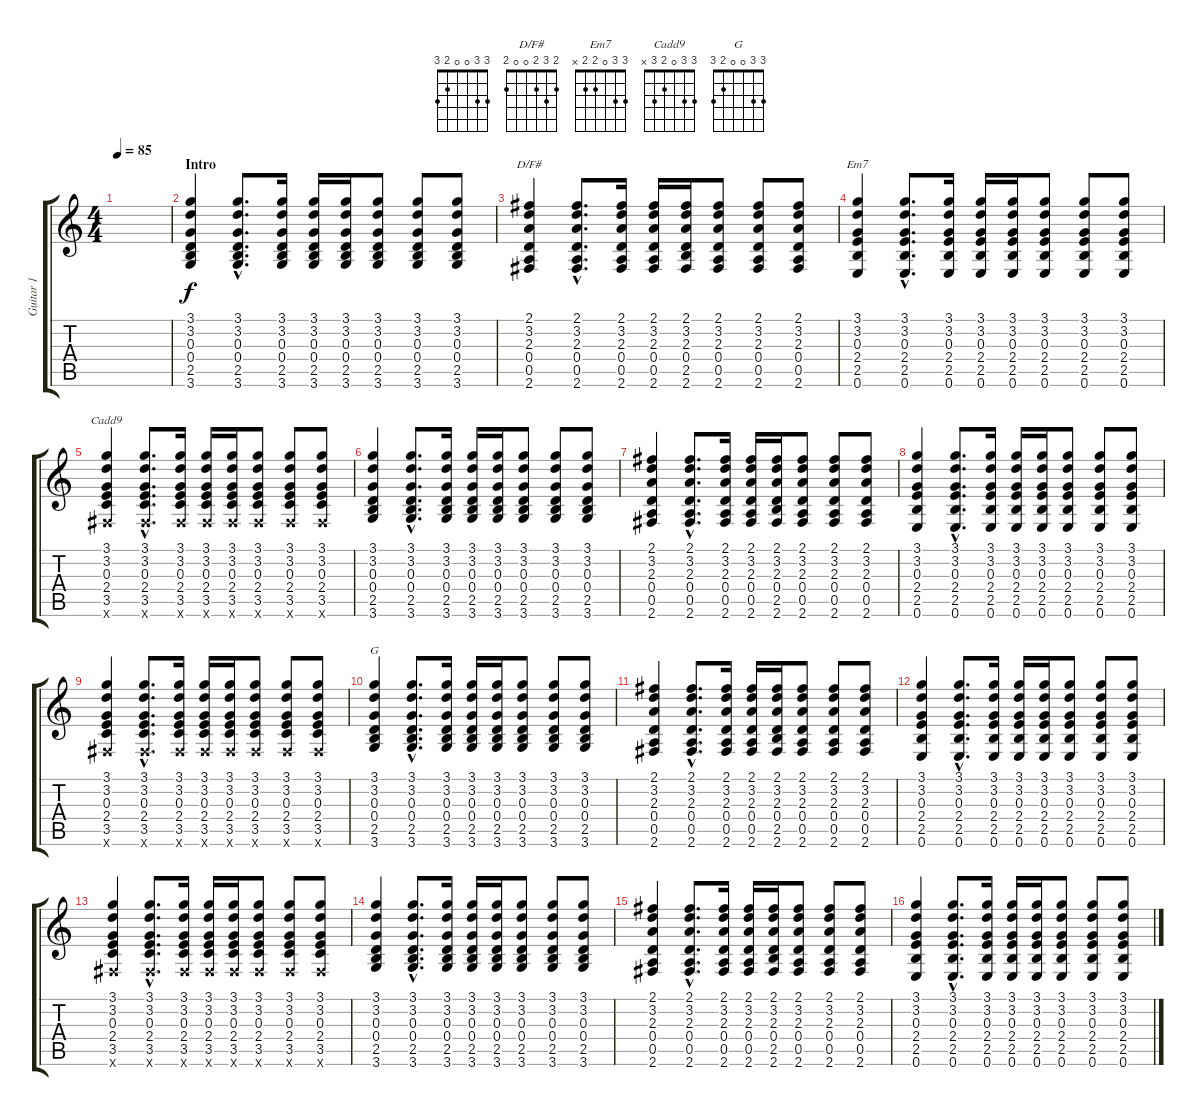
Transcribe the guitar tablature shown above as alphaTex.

\track ("Guitar 1" "Guitar 1") {instrument electricguitarjazz}
\staff {score tabs}
\tuning (E4 B3 G3 D3 A2 E2) {hide}
\chord (" " 3 3 0 0 2 3)
\chord ("D/F#" 2 3 2 0 0 2)
\chord ("Em7" 3 3 0 2 2 x)
\chord ("Cadd9" 3 3 0 2 3 x)
\chord ("G" 3 3 0 0 2 3)
\ts (4 4)
\tempo 85
\clef g2
\ks c
|
\section ("" "Intro")
(3.1 3.2 0.3 0.4 2.5 3.6).4{ch " "} (3.1{hac} 3.2{hac} 0.3{hac} 0.4{hac} 2.5{hac} 3.6{hac}).8{d} (3.1 3.2 0.3 0.4 2.5 3.6).16 (3.1 3.2 0.3 0.4 2.5 3.6).16 (3.1 3.2 0.3 0.4 2.5 3.6).16 (3.1 3.2 0.3 0.4 2.5 3.6).8 (3.1 3.2 0.3 0.4 2.5 3.6).8 (3.1 3.2 0.3 0.4 2.5 3.6).8 |
(2.1 3.2 2.3 0.4 0.5 2.6).4{ch "D/F#"} (2.1{hac} 3.2{hac} 2.3{hac} 0.4{hac} 0.5{hac} 2.6{hac}).8{d} (2.1 3.2 2.3 0.4 0.5 2.6).16 (2.1 3.2 2.3 0.4 0.5 2.6).16 (2.1 3.2 2.3 0.4 2.5 2.6).16 (2.1 3.2 2.3 0.4 0.5 2.6).8 (2.1 3.2 2.3 0.4 0.5 2.6).8 (2.1 3.2 2.3 0.4 0.5 2.6).8 |
(3.1 3.2 0.3 2.4 2.5 0.6).4{ch "Em7"} (3.1{hac} 3.2{hac} 0.3{hac} 2.4{hac} 2.5{hac} 0.6{hac}).8{d} (3.1 3.2 0.3 2.4 2.5 0.6).16 (3.1 3.2 0.3 2.4 2.5 0.6).16 (3.1 3.2 0.3 2.4 2.5 0.6).16 (3.1 3.2 0.3 2.4 2.5 0.6).8 (3.1 3.2 0.3 2.4 2.5 0.6).8 (3.1 3.2 0.3 2.4 2.5 0.6).8 |
(3.1 3.2 0.3 2.4 3.5 2.6{x}).4{ch "Cadd9"} (3.1{hac} 3.2{hac} 0.3{hac} 2.4{hac} 3.5{hac} 2.6{hac x}).8{d} (3.1 3.2 0.3 2.4 3.5 2.6{x}).16 (3.1 3.2 0.3 2.4 3.5 2.6{x}).16 (3.1 3.2 0.3 2.4 3.5 2.6{x}).16 (3.1 3.2 0.3 2.4 3.5 2.6{x}).8 (3.1 3.2 0.3 2.4 3.5 2.6{x}).8 (3.1 3.2 0.3 2.4 3.5 2.6{x}).8 |
(3.1 3.2 0.3 0.4 2.5 3.6).4 (3.1{hac} 3.2{hac} 0.3{hac} 0.4{hac} 2.5{hac} 3.6{hac}).8{d} (3.1 3.2 0.3 0.4 2.5 3.6).16 (3.1 3.2 0.3 0.4 2.5 3.6).16 (3.1 3.2 0.3 0.4 2.5 3.6).16 (3.1 3.2 0.3 0.4 2.5 3.6).8 (3.1 3.2 0.3 0.4 2.5 3.6).8 (3.1 3.2 0.3 0.4 2.5 3.6).8 |
(2.1 3.2 2.3 0.4 0.5 2.6).4 (2.1{hac} 3.2{hac} 2.3{hac} 0.4{hac} 0.5{hac} 2.6{hac}).8{d} (2.1 3.2 2.3 0.4 0.5 2.6).16 (2.1 3.2 2.3 0.4 0.5 2.6).16 (2.1 3.2 2.3 0.4 2.5 2.6).16 (2.1 3.2 2.3 0.4 0.5 2.6).8 (2.1 3.2 2.3 0.4 0.5 2.6).8 (2.1 3.2 2.3 0.4 0.5 2.6).8 |
(3.1 3.2 0.3 2.4 2.5 0.6).4 (3.1{hac} 3.2{hac} 0.3{hac} 2.4{hac} 2.5{hac} 0.6{hac}).8{d} (3.1 3.2 0.3 2.4 2.5 0.6).16 (3.1 3.2 0.3 2.4 2.5 0.6).16 (3.1 3.2 0.3 2.4 2.5 0.6).16 (3.1 3.2 0.3 2.4 2.5 0.6).8 (3.1 3.2 0.3 2.4 2.5 0.6).8 (3.1 3.2 0.3 2.4 2.5 0.6).8 |
(3.1 3.2 0.3 2.4 3.5 2.6{x}).4 (3.1{hac} 3.2{hac} 0.3{hac} 2.4{hac} 3.5{hac} 2.6{hac x}).8{d} (3.1 3.2 0.3 2.4 3.5 2.6{x}).16 (3.1 3.2 0.3 2.4 3.5 2.6{x}).16 (3.1 3.2 0.3 2.4 3.5 2.6{x}).16 (3.1 3.2 0.3 2.4 3.5 2.6{x}).8 (3.1 3.2 0.3 2.4 3.5 2.6{x}).8 (3.1 3.2 0.3 2.4 3.5 2.6{x}).8 |
(3.1 3.2 0.3 0.4 2.5 3.6).4{ch "G"} (3.1{hac} 3.2{hac} 0.3{hac} 0.4{hac} 2.5{hac} 3.6{hac}).8{d} (3.1 3.2 0.3 0.4 2.5 3.6).16 (3.1 3.2 0.3 0.4 2.5 3.6).16 (3.1 3.2 0.3 0.4 2.5 3.6).16 (3.1 3.2 0.3 0.4 2.5 3.6).8 (3.1 3.2 0.3 0.4 2.5 3.6).8 (3.1 3.2 0.3 0.4 2.5 3.6).8 |
(2.1 3.2 2.3 0.4 0.5 2.6).4 (2.1{hac} 3.2{hac} 2.3{hac} 0.4{hac} 0.5{hac} 2.6{hac}).8{d} (2.1 3.2 2.3 0.4 0.5 2.6).16 (2.1 3.2 2.3 0.4 0.5 2.6).16 (2.1 3.2 2.3 0.4 2.5 2.6).16 (2.1 3.2 2.3 0.4 0.5 2.6).8 (2.1 3.2 2.3 0.4 0.5 2.6).8 (2.1 3.2 2.3 0.4 0.5 2.6).8 |
(3.1 3.2 0.3 2.4 2.5 0.6).4 (3.1{hac} 3.2{hac} 0.3{hac} 2.4{hac} 2.5{hac} 0.6{hac}).8{d} (3.1 3.2 0.3 2.4 2.5 0.6).16 (3.1 3.2 0.3 2.4 2.5 0.6).16 (3.1 3.2 0.3 2.4 2.5 0.6).16 (3.1 3.2 0.3 2.4 2.5 0.6).8 (3.1 3.2 0.3 2.4 2.5 0.6).8 (3.1 3.2 0.3 2.4 2.5 0.6).8 |
(3.1 3.2 0.3 2.4 3.5 2.6{x}).4 (3.1{hac} 3.2{hac} 0.3{hac} 2.4{hac} 3.5{hac} 2.6{hac x}).8{d} (3.1 3.2 0.3 2.4 3.5 2.6{x}).16 (3.1 3.2 0.3 2.4 3.5 2.6{x}).16 (3.1 3.2 0.3 2.4 3.5 2.6{x}).16 (3.1 3.2 0.3 2.4 3.5 2.6{x}).8 (3.1 3.2 0.3 2.4 3.5 2.6{x}).8 (3.1 3.2 0.3 2.4 3.5 2.6{x}).8 |
(3.1 3.2 0.3 0.4 2.5 3.6).4 (3.1{hac} 3.2{hac} 0.3{hac} 0.4{hac} 2.5{hac} 3.6{hac}).8{d} (3.1 3.2 0.3 0.4 2.5 3.6).16 (3.1 3.2 0.3 0.4 2.5 3.6).16 (3.1 3.2 0.3 0.4 2.5 3.6).16 (3.1 3.2 0.3 0.4 2.5 3.6).8 (3.1 3.2 0.3 0.4 2.5 3.6).8 (3.1 3.2 0.3 0.4 2.5 3.6).8 |
(2.1 3.2 2.3 0.4 0.5 2.6).4 (2.1{hac} 3.2{hac} 2.3{hac} 0.4{hac} 0.5{hac} 2.6{hac}).8{d} (2.1 3.2 2.3 0.4 0.5 2.6).16 (2.1 3.2 2.3 0.4 0.5 2.6).16 (2.1 3.2 2.3 0.4 2.5 2.6).16 (2.1 3.2 2.3 0.4 0.5 2.6).8 (2.1 3.2 2.3 0.4 0.5 2.6).8 (2.1 3.2 2.3 0.4 0.5 2.6).8 |
(3.1 3.2 0.3 2.4 2.5 0.6).4 (3.1{hac} 3.2{hac} 0.3{hac} 2.4{hac} 2.5{hac} 0.6{hac}).8{d} (3.1 3.2 0.3 2.4 2.5 0.6).16 (3.1 3.2 0.3 2.4 2.5 0.6).16 (3.1 3.2 0.3 2.4 2.5 0.6).16 (3.1 3.2 0.3 2.4 2.5 0.6).8 (3.1 3.2 0.3 2.4 2.5 0.6).8 (3.1 3.2 0.3 2.4 2.5 0.6).8
